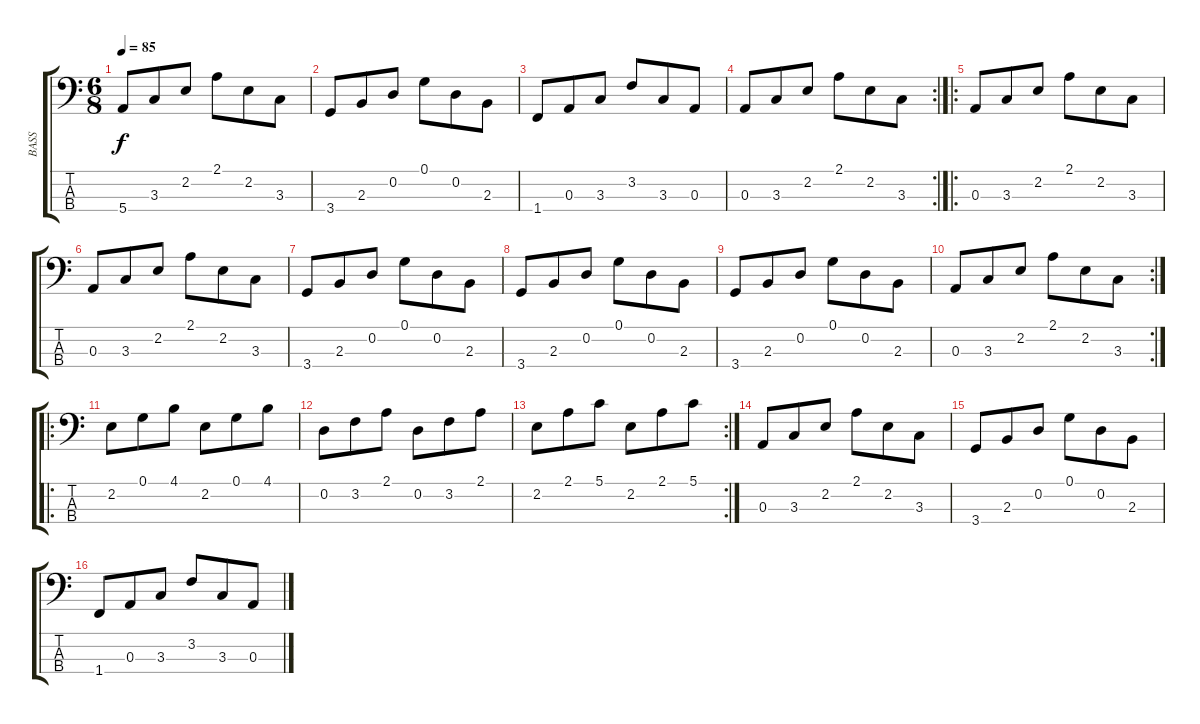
\track ("BASS" "BASS") {instrument electricbassfinger}
\staff {score tabs}
\tuning (G2 D2 A1 E1) {hide}
\ts (6 8)
\tempo 85
\clef f4
\ks c
5.4.8{dy f instrument electricbassfinger} 3.3.8 2.2.8 2.1.8 2.2.8 3.3.8 |
3.4.8 2.3.8 0.2.8 0.1.8 0.2.8 2.3.8 |
1.4.8 0.3.8 3.3.8 3.2.8 3.3.8 0.3.8 |
\rc 2
0.3.8 3.3.8 2.2.8 2.1.8 2.2.8 3.3.8 |
\ro
0.3.8 3.3.8 2.2.8 2.1.8 2.2.8 3.3.8 |
0.3.8 3.3.8 2.2.8 2.1.8 2.2.8 3.3.8 |
3.4.8 2.3.8 0.2.8 0.1.8 0.2.8 2.3.8 |
3.4.8 2.3.8 0.2.8 0.1.8 0.2.8 2.3.8 |
3.4.8 2.3.8 0.2.8 0.1.8 0.2.8 2.3.8 |
\rc 2
0.3.8 3.3.8 2.2.8 2.1.8 2.2.8 3.3.8 |
\ro
2.2.8 0.1.8 4.1.8 2.2.8 0.1.8 4.1.8 |
0.2.8 3.2.8 2.1.8 0.2.8 3.2.8 2.1.8 |
\rc 2
2.2.8 2.1.8 5.1.8 2.2.8 2.1.8 5.1.8 |
0.3.8 3.3.8 2.2.8 2.1.8 2.2.8 3.3.8 |
3.4.8 2.3.8 0.2.8 0.1.8 0.2.8 2.3.8 |
1.4.8 0.3.8 3.3.8 3.2.8 3.3.8 0.3.8
